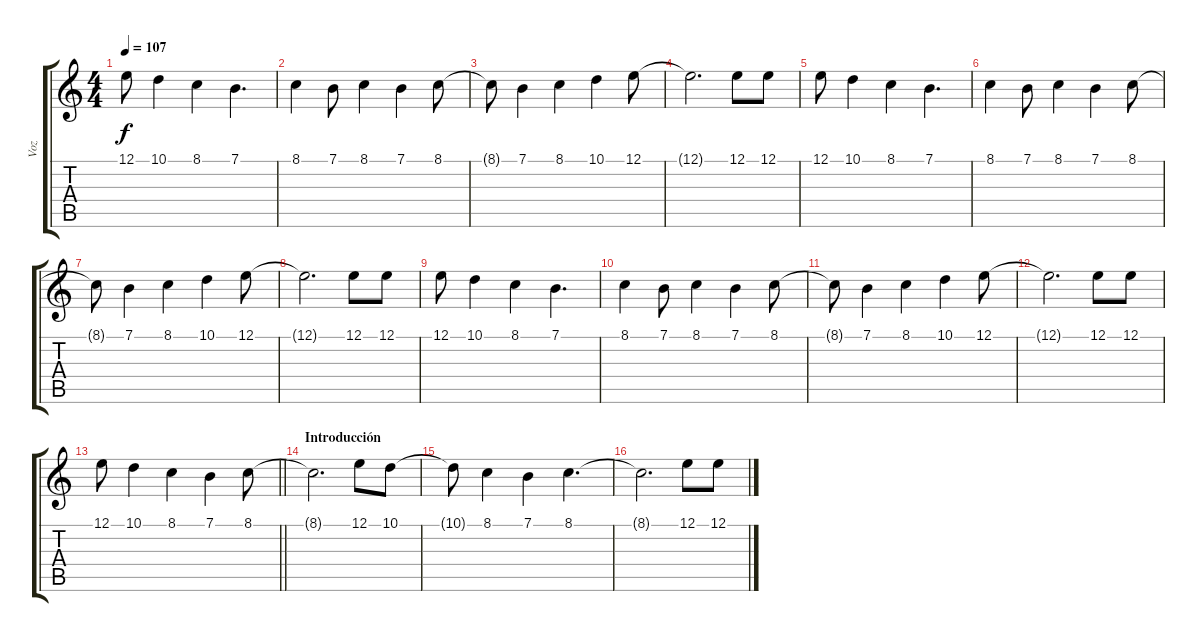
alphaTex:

\track ("Voz" "Voz") {instrument lead3calliope}
\staff {score tabs}
\tuning (E4 B3 G3 D3 A2 E2) {hide}
\ts (4 4)
\tempo 107
\clef g2
\ks c
12.1.8{dy f} 10.1.4 8.1.4 7.1.4{d} |
8.1.4 7.1.8 8.1.4 7.1.4 8.1.8 |
8.1{t}.8 7.1.4 8.1.4 10.1.4 12.1.8 |
12.1{t}.2{d} 12.1.8 12.1.8 |
12.1.8 10.1.4 8.1.4 7.1.4{d} |
8.1.4 7.1.8 8.1.4 7.1.4 8.1.8 |
8.1{t}.8 7.1.4 8.1.4 10.1.4 12.1.8 |
12.1{t}.2{d} 12.1.8 12.1.8 |
12.1.8 10.1.4 8.1.4 7.1.4{d} |
8.1.4 7.1.8 8.1.4 7.1.4 8.1.8 |
8.1{t}.8 7.1.4 8.1.4 10.1.4 12.1.8 |
12.1{t}.2{d} 12.1.8 12.1.8 |
\barLineRight lightlight
12.1.8 10.1.4 8.1.4 7.1.4 8.1.8 |
\section ("" "Introducción")
8.1{t}.2{d} 12.1.8 10.1.8 |
10.1{t}.8 8.1.4 7.1.4 8.1.4{d} |
8.1{t}.2{d} 12.1.8 12.1.8
